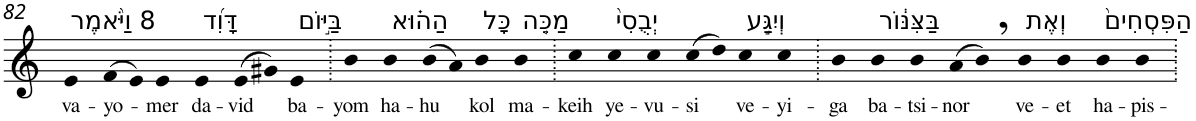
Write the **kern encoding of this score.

**kern	**text
*part1	*part1
*staff1	*staff1
*I"Piano	*
*I'Pno	*
!!LO:PB:g=z
*clefG2	*
*k[]	*
=82	=82
!LO:TX:a:t=8 וַיֹּ֨אמֶר	!
!	!LO:LY:b
4e	va-
!	!LO:LY:b
(>8f	-yo-
8e)	.
!	!LO:LY:b
4e	-mer
!LO:TX:a:t=דָּוִ֜ד	!
!	!LO:LY:b
4e	da-
!	!LO:LY:b
(>8e	-vid
8g#X)	.
!LO:TX:a:t=בַּיּ֣וֹם	!
!	!LO:LY:b
4e	ba-
=83.	=83.
!	!LO:LY:b
4b	-yom
!LO:TX:a:t=הַה֗וּא	!
!	!LO:LY:b
4b	ha-
!	!LO:LY:b
(>8b	-hu
8a)	.
!LO:TX:a:t=כָּל	!
!	!LO:LY:b
4b	kol
!LO:TX:a:t=מַכֵּ֤ה	!
!	!LO:LY:b
4b	ma-
=84.	=84.
!	!LO:LY:b
4cc	-keih
!LO:TX:a:t=יְבֻסִי֙	!
!	!LO:LY:b
4cc	ye-
!	!LO:LY:b
4cc	-vu-
!	!LO:LY:b
(>8cc	-si
8dd)	.
!LO:TX:a:t=וְיִגַּ֣ע	!
!	!LO:LY:b
4cc	ve-
!	!LO:LY:b
4cc	-yi-
=85.	=85.
!	!LO:LY:b
4b	-ga
!LO:TX:a:t=בַּצִּנּ֔וֹר	!
!	!LO:LY:b
4b	ba-
!	!LO:LY:b
4b	-tsi-
!	!LO:LY:b
(>8a	-nor
8b,)	.
!LO:TX:a:t=וְאֶת	!
!	!LO:LY:b
4b	ve-
!	!LO:LY:b
4b	-et
!LO:TX:a:t=הַפִּסְחִים֙	!
!	!LO:LY:b
4b	ha-
!	!LO:LY:b
4b	-pis-
=.	=.
*-	*-
